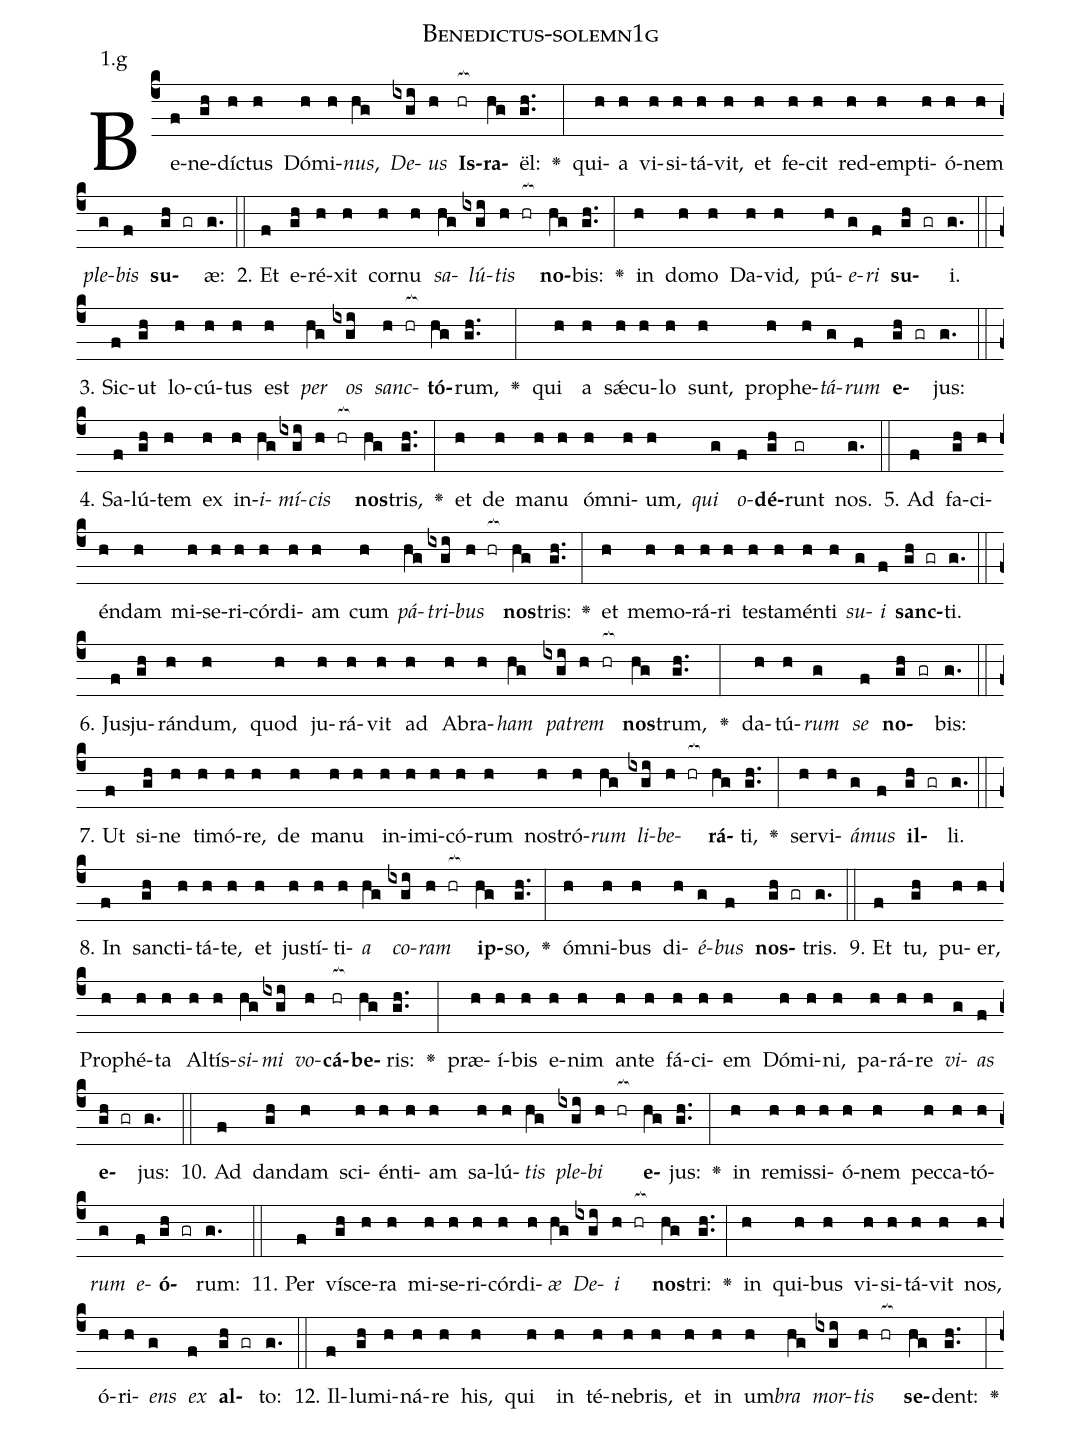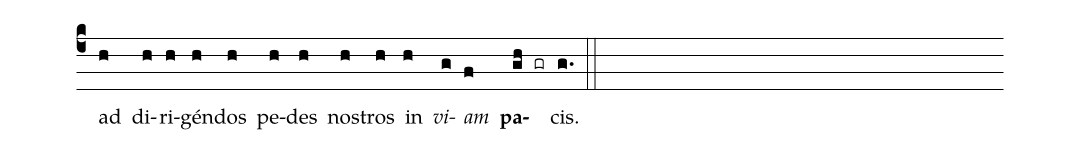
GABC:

name: Benedictus-solemn1g;
annotation: 1.g;
%%
(c4)Be(f)ne(gh)díc(h)tus(h) Dó(h)mi(h)<i>nus</i>,(hg) <i>De</i>(ixgi)<i>us</i>(h) <b>Is</b>(hr[ocb:1{])<b>ra</b>(hg[ocb:0}])ël:(gh..) <v>\greheightstar</v>(:) qui(h)a(h) vi(h)si(h)tá(h)vit,(h) et(h) fe(h)cit(h) red(h)emp(h)ti(h)ó(h)nem(h) <i>ple</i>(g)<i>bis</i>(f) <b>su</b>(gh gr)æ:(g.) (::)
2. Et(f) e(gh)ré(h)xit(h) cor(h)nu(h) <i>sa</i>(hg)<i>lú</i>(ixgi)<i>tis</i>(h hr[ocb:1{]) <b>no</b>(hg[ocb:0}])bis:(gh..) <v>\greheightstar</v>(:) in(h) do(h)mo(h) Da(h)vid,(h) pú(h)<i>e</i>(g)<i>ri</i>(f) <b>su</b>(gh gr)i.(g.) (::)
3. Sic(f)ut(gh) lo(h)cú(h)tus(h) est(h) <i>per</i>(hg) <i>os</i>(ixgi) <i>sanc</i>(h hr[ocb:1{])<b>tó</b>(hg[ocb:0}])rum,(gh..) <v>\greheightstar</v>(:) qui(h) a(h) sǽ(h)cu(h)lo(h) sunt,(h) pro(h)phe(h)<i>tá</i>(g)<i>rum</i>(f) <b>e</b>(gh gr)jus:(g.) (::)
4. Sa(f)lú(gh)tem(h) ex(h) in(h)<i>i</i>(hg)<i>mí</i>(ixgi)<i>cis</i>(h hr[ocb:1{]) <b>nos</b>(hg[ocb:0}])tris,(gh..) <v>\greheightstar</v>(:) et(h) de(h) ma(h)nu(h) óm(h)ni(h)um,(h) <i>qui</i>(g) <i>o</i>(f)<b>dé</b>(gh)runt(gr) nos.(g.) (::)
5. Ad(f) fa(gh)ci(h)én(h)dam(h) mi(h)se(h)ri(h)cór(h)di(h)am(h) cum(h) <i>pá</i>(hg)<i>tri</i>(ixgi)<i>bus</i>(h hr[ocb:1{]) <b>nos</b>(hg[ocb:0}])tris:(gh..) <v>\greheightstar</v>(:) et(h) me(h)mo(h)rá(h)ri(h) tes(h)ta(h)mén(h)ti(h) <i>su</i>(g)<i>i</i>(f) <b>sanc</b>(gh gr)ti.(g.) (::)
6. Ju(f)sju(gh)rán(h)dum,(h) quod(h) ju(h)rá(h)vit(h) ad(h) A(h)bra(h)<i>ham</i>(hg) <i>pa</i>(ixgi)<i>trem</i>(h hr[ocb:1{]) <b>nos</b>(hg[ocb:0}])trum,(gh..) <v>\greheightstar</v>(:) da(h)tú(h)<i>rum</i>(g) <i>se</i>(f) <b>no</b>(gh gr)bis:(g.) (::)
7. Ut(f) si(gh)ne(h) ti(h)mó(h)re,(h) de(h) ma(h)nu(h) in(h)i(h)mi(h)có(h)rum(h) nos(h)tró(h)<i>rum</i>(hg) <i>li</i>(ixgi)<i>be</i>(h hr[ocb:1{])<b>rá</b>(hg[ocb:0}])ti,(gh..) <v>\greheightstar</v>(:) ser(h)vi(h)<i>á</i>(g)<i>mus</i>(f) <b>il</b>(gh gr)li.(g.) (::)
8. In(f) sanc(gh)ti(h)tá(h)te,(h) et(h) jus(h)tí(h)ti(h)<i>a</i>(hg) <i>co</i>(ixgi)<i>ram</i>(h hr[ocb:1{]) <b>ip</b>(hg[ocb:0}])so,(gh..) <v>\greheightstar</v>(:) óm(h)ni(h)bus(h) di(h)<i>é</i>(g)<i>bus</i>(f) <b>nos</b>(gh gr)tris.(g.) (::)
9. Et(f) tu,(gh) pu(h)er,(h) Pro(h)phé(h)ta(h) Al(h)tís(h)<i>si</i>(hg)<i>mi</i>(ixgi) <i>vo</i>(h)<b>cá</b>(hr[ocb:1{])<b>be</b>(hg[ocb:0}])ris:(gh..) <v>\greheightstar</v>(:) præ(h)í(h)bis(h) e(h)nim(h) an(h)te(h) fá(h)ci(h)em(h) Dó(h)mi(h)ni,(h) pa(h)rá(h)re(h) <i>vi</i>(g)<i>as</i>(f) <b>e</b>(gh gr)jus:(g.) (::)
10. Ad(f) dan(gh)dam(h) sci(h)én(h)ti(h)am(h) sa(h)lú(h)<i>tis</i>(hg) <i>ple</i>(ixgi)<i>bi</i>(h hr[ocb:1{]) <b>e</b>(hg[ocb:0}])jus:(gh..) <v>\greheightstar</v>(:) in(h) re(h)mis(h)si(h)ó(h)nem(h) pec(h)ca(h)tó(h)<i>rum</i>(g) <i>e</i>(f)<b>ó</b>(gh gr)rum:(g.) (::)
11. Per(f) ví(gh)sce(h)ra(h) mi(h)se(h)ri(h)cór(h)di(h)<i>æ</i>(hg) <i>De</i>(ixgi)<i>i</i>(h hr[ocb:1{]) <b>nos</b>(hg[ocb:0}])tri:(gh..) <v>\greheightstar</v>(:) in(h) qui(h)bus(h) vi(h)si(h)tá(h)vit(h) nos,(h) ó(h)ri(h)<i>ens</i>(g) <i>ex</i>(f) <b>al</b>(gh gr)to:(g.) (::)
12. Il(f)lu(gh)mi(h)ná(h)re(h) his,(h) qui(h) in(h) té(h)ne(h)bris,(h) et(h) in(h) um(h)<i>bra</i>(hg) <i>mor</i>(ixgi)<i>tis</i>(h hr[ocb:1{]) <b>se</b>(hg[ocb:0}])dent:(gh..) <v>\greheightstar</v>(:) ad(h) di(h)ri(h)gén(h)dos(h) pe(h)des(h) nos(h)tros(h) in(h) <i>vi</i>(g)<i>am</i>(f) <b>pa</b>(gh gr)cis.(g.) (::)
